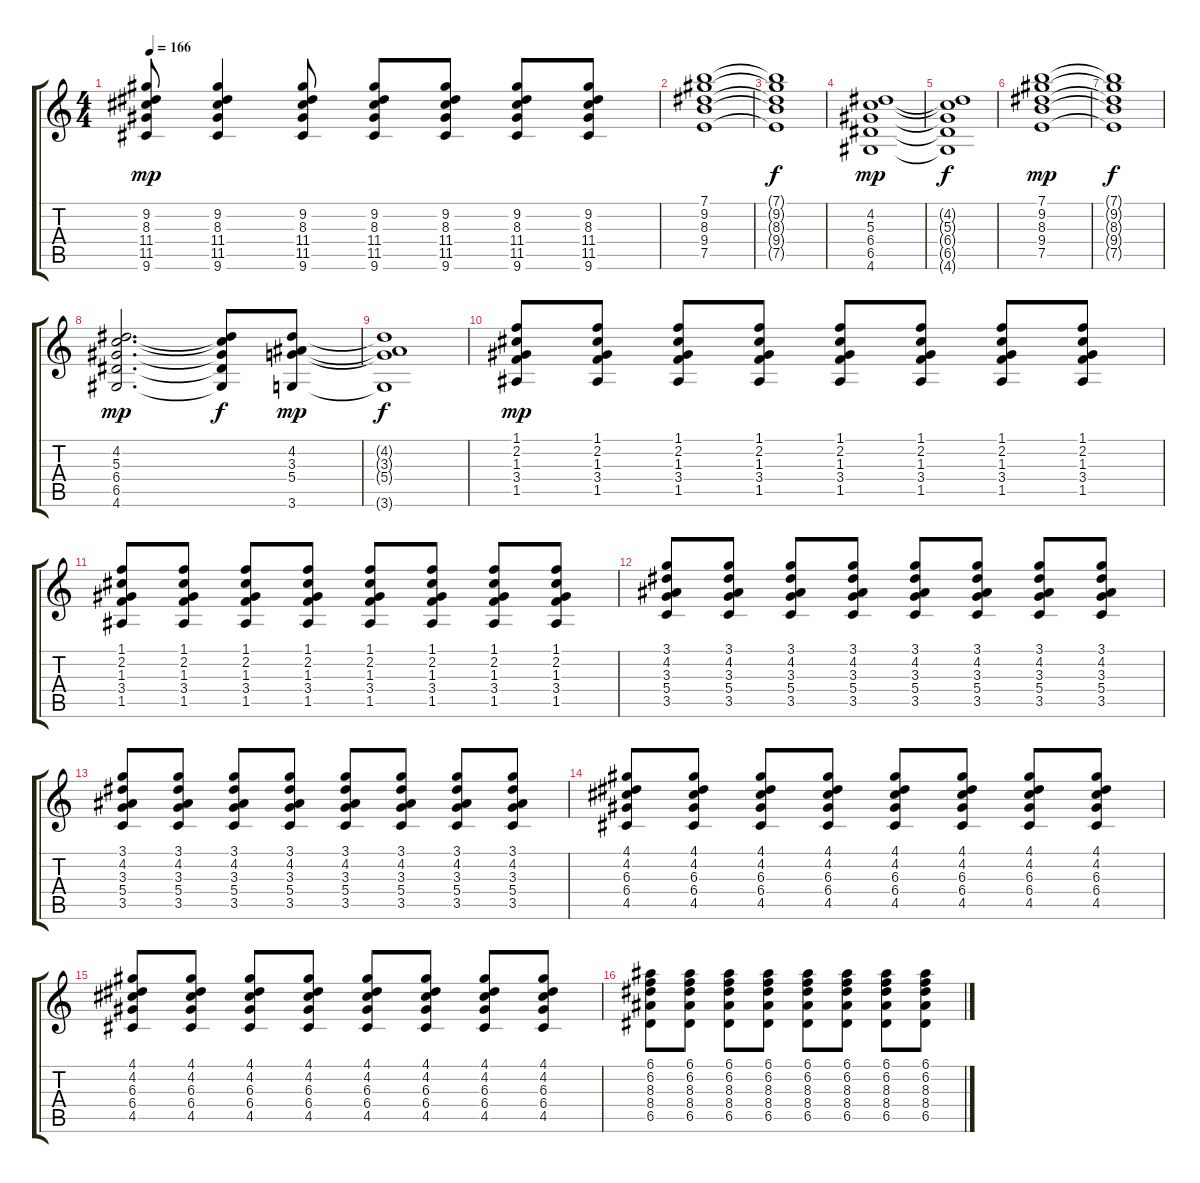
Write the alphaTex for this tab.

\track "" {instrument overdrivenguitar}
\staff {score tabs}
\tuning (E4 B3 G3 D3 A2 E2) {hide}
\ts (4 4)
\tempo 166
\clef g2
\ks c
(9.2 8.3 11.4 11.5 9.6).8{dy mp} (9.2 8.3 11.4 11.5 9.6).4 (9.2 8.3 11.4 11.5 9.6).8 (9.2 8.3 11.4 11.5 9.6).8 (9.2 8.3 11.4 11.5 9.6).8 (9.2 8.3 11.4 11.5 9.6).8 (9.2 8.3 11.4 11.5 9.6).8 |
(7.1 9.2 8.3 9.4 7.5).1 |
(7.1{t} 9.2{t} 8.3{t} 9.4{t} 7.5{t}).1{dy f} |
(4.2 5.3 6.4 6.5 4.6).1{dy mp} |
(4.2{t} 5.3{t} 6.4{t} 6.5{t} 4.6{t}).1{dy f} |
(7.1 9.2 8.3 9.4 7.5).1{dy mp} |
(7.1{t} 9.2{t} 8.3{t} 9.4{t} 7.5{t}).1{dy f} |
(4.2 5.3 6.4 6.5 4.6).2{d dy mp} (4.2{t} 5.3{t} 6.4{t} 6.5{t} 4.6{t}).8{dy f} (4.2 3.3 5.4 3.6).8{dy mp} |
(4.2{t} 3.3{t} 5.4{t} 3.6{t}).1{dy f} |
(1.1 2.2 1.3 3.4 1.5).8{dy mp} (1.1 2.2 1.3 3.4 1.5).8 (1.1 2.2 1.3 3.4 1.5).8 (1.1 2.2 1.3 3.4 1.5).8 (1.1 2.2 1.3 3.4 1.5).8 (1.1 2.2 1.3 3.4 1.5).8 (1.1 2.2 1.3 3.4 1.5).8 (1.1 2.2 1.3 3.4 1.5).8 |
(1.1 2.2 1.3 3.4 1.5).8 (1.1 2.2 1.3 3.4 1.5).8 (1.1 2.2 1.3 3.4 1.5).8 (1.1 2.2 1.3 3.4 1.5).8 (1.1 2.2 1.3 3.4 1.5).8 (1.1 2.2 1.3 3.4 1.5).8 (1.1 2.2 1.3 3.4 1.5).8 (1.1 2.2 1.3 3.4 1.5).8 |
(3.1 4.2 3.3 5.4 3.5).8 (3.1 4.2 3.3 5.4 3.5).8 (3.1 4.2 3.3 5.4 3.5).8 (3.1 4.2 3.3 5.4 3.5).8 (3.1 4.2 3.3 5.4 3.5).8 (3.1 4.2 3.3 5.4 3.5).8 (3.1 4.2 3.3 5.4 3.5).8 (3.1 4.2 3.3 5.4 3.5).8 |
(3.1 4.2 3.3 5.4 3.5).8 (3.1 4.2 3.3 5.4 3.5).8 (3.1 4.2 3.3 5.4 3.5).8 (3.1 4.2 3.3 5.4 3.5).8 (3.1 4.2 3.3 5.4 3.5).8 (3.1 4.2 3.3 5.4 3.5).8 (3.1 4.2 3.3 5.4 3.5).8 (3.1 4.2 3.3 5.4 3.5).8 |
(4.1 4.2 6.3 6.4 4.5).8 (4.1 4.2 6.3 6.4 4.5).8 (4.1 4.2 6.3 6.4 4.5).8 (4.1 4.2 6.3 6.4 4.5).8 (4.1 4.2 6.3 6.4 4.5).8 (4.1 4.2 6.3 6.4 4.5).8 (4.1 4.2 6.3 6.4 4.5).8 (4.1 4.2 6.3 6.4 4.5).8 |
(4.1 4.2 6.3 6.4 4.5).8 (4.1 4.2 6.3 6.4 4.5).8 (4.1 4.2 6.3 6.4 4.5).8 (4.1 4.2 6.3 6.4 4.5).8 (4.1 4.2 6.3 6.4 4.5).8 (4.1 4.2 6.3 6.4 4.5).8 (4.1 4.2 6.3 6.4 4.5).8 (4.1 4.2 6.3 6.4 4.5).8 |
(6.1 6.2 8.3 8.4 6.5).8 (6.1 6.2 8.3 8.4 6.5).8 (6.1 6.2 8.3 8.4 6.5).8 (6.1 6.2 8.3 8.4 6.5).8 (6.1 6.2 8.3 8.4 6.5).8 (6.1 6.2 8.3 8.4 6.5).8 (6.1 6.2 8.3 8.4 6.5).8 (6.1 6.2 8.3 8.4 6.5).8
